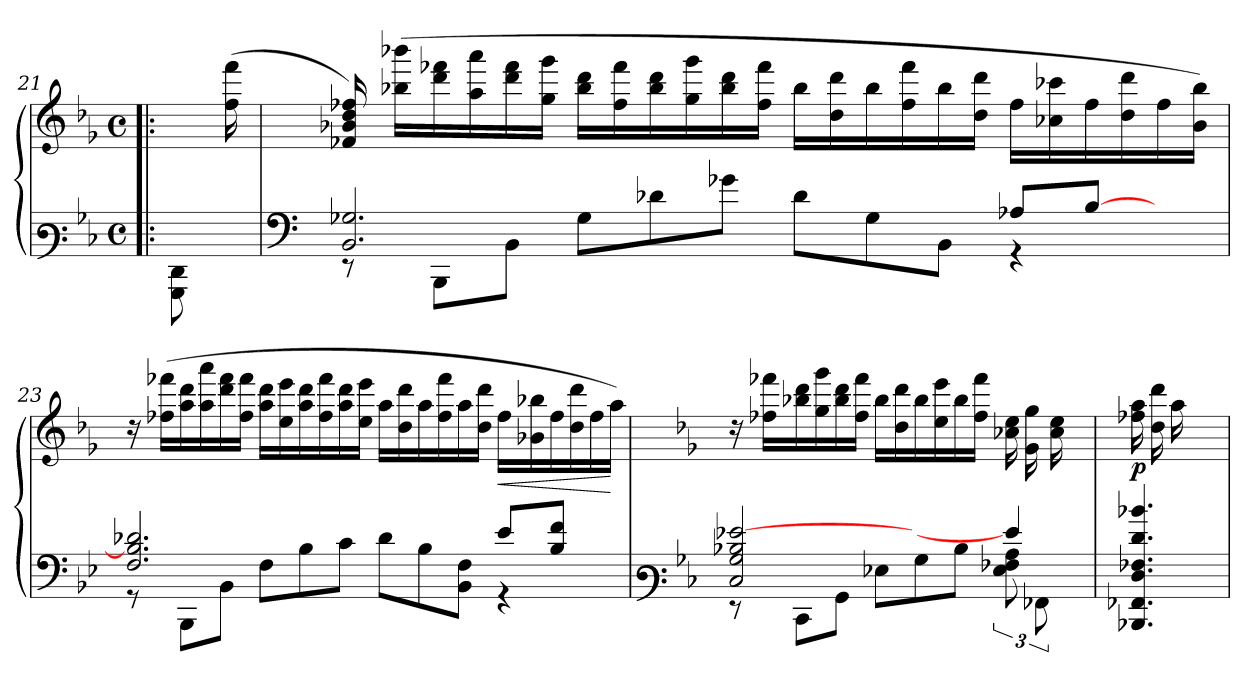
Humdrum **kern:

**kern	**kern	**dynam
*part1	*part1	*part1
*staff2	*staff1	*staff1/2
*clefF3	*clefG3	*
*k[b-e-]	*k[b-e-]	*
*M4/4	*M4/4	*
*met(c)	*met(c)	*
=21!|:	=21!|:	=21!|:
8BBB-\ 8FF\L	8ryy	.
16ryy	(>16dd\ 16ddd\LL	.
!!LO:LB:g=z
=22	=22	=22
*clefF4	*	*
*^	*	*
2.BB-/ 2.G-X/	8rDD	16d-X/ 16g-X/ 16b-/ 16dd-X/)	.
.	.	(>16gg-X\ 16ggg-X\LL	.
.	8BBB-\L	16bb-\ 16ddd-X\	.
.	.	16ff\ 16fff\	.
.	8BB-\J	16bb-\ 16ddd-\	.
.	.	16ee-\ 16eee-\JJ	.
.	8G-\L	16gg-\ 16bb-\LL	.
.	.	16dd-\ 16ddd-\	.
.	8d-X\	16gg-\ 16bb-\	.
.	.	16ee-\ 16eee-\	.
.	8g-X\J	16gg-\ 16bb-\	.
.	.	16dd-\ 16ddd-\JJ	.
4.ryy	8d-\L	16gg-\LL	.
.	.	16b-\ 16bb-\	.
.	8G-\	16gg-\	.
.	.	16dd-\ 16ddd-\	.
.	8BB-\J	16gg-\	.
.	.	16b-\ 16bb-\JJ	.
8A-X/L	4rGG	16dd-\LL	.
.	.	16a-X\ 16aa-X\	.
[<8B-/J	.	16dd-\	.
.	.	16b-\ 16bb-\	.
8ryy	8ryy	16dd-\	.
.	.	16g-\ 16gg-\JJ)	.
=23	=23	=23	=23
2.F/ 2.B-/] 2.d-X/	8rGG	16ra	.
.	.	(>16dd-X\ 16ddd-X\LL	.
.	8BBB-\L	16ff\ 16bb-\	.
.	.	16ff\ 16fff\	.
.	8BB-\J	16bb-\ 16ddd-\	.
.	.	16dd-\ 16ddd-\JJ	.
.	8F\L	16ff\ 16bb-\LL	.
.	.	16cc\ 16ccc\	.
.	8B-\	16ff\ 16bb-\	.
.	.	16dd-\ 16ddd-\	.
.	8c\J	16ff\ 16bb-\	.
.	.	16cc\ 16ccc\JJ	.
4.ryy	8d-\L	16ff\LL	.
.	.	16b-\ 16bb-\	.
.	8B-\	16ff\	.
.	.	16dd-\ 16ddd-\	.
.	8BB-\ 8F\J	16ff\	.
.	.	16b-\ 16bb-\JJ	.
!	!	!	!LO:HP:b
8e-/L	4rGG	16dd-\LL	<
.	.	16g-X\ 16gg-X\	.
8B-/ 8f/J	.	16dd-\	.
.	.	16b-\ 16bb-\	.
8ryy	8ryy	16dd-\	.
.	.	16ff\JJ)	[
!!LO:PB:g=z
=24	=24	=24	=24
*clefF3	*	*	*
*k[b-e-]	*	*k[b-e-]	*
2E-/ 2B-/ 2d-X/ [>2g-X/	8rGG	16ra	.
.	.	16dd-X\ 16ddd-X\LL	.
.	8EE-\L	16gg-X\ 16bb-\	.
.	.	16ee-\ 16eee-\	.
.	8BB-\J	16gg-\ 16bb-\	.
.	.	16dd-\ 16ddd-\JJ	.
.	8G-X\L	16gg-\LL	.
.	.	16b-\ 16bb-\	.
4ryy	8B-\	16gg-\	.
.	.	16cc\ 16ccc\	.
.	8d-\J	16gg-\	.
.	.	16dd-\ 16ddd-\JJ	.
4g-/]	12G-\ 12A-X\ 12c\L	16a-X\ 16cc\LL	.
.	.	16e-\ 16ee-\	.
.	12AA-X\	.	.
.	.	16a-\ 16cc\	.
.	12ryy	.	.
.	.	16ryy	.
*v	*v	*	*
=25	=25	=25
!	!	!LO:DY:b
4.DD-X/ 4.AA-X/ 4.F/ 4.A-X/ 4.f/ 4.dd-X/	16dd-X\ 16ff\LL	p
.	16b-\ 16bb-\	.
.	16ff\	.
.	8.ryy	.
=	=	=
*-	*-	*-
